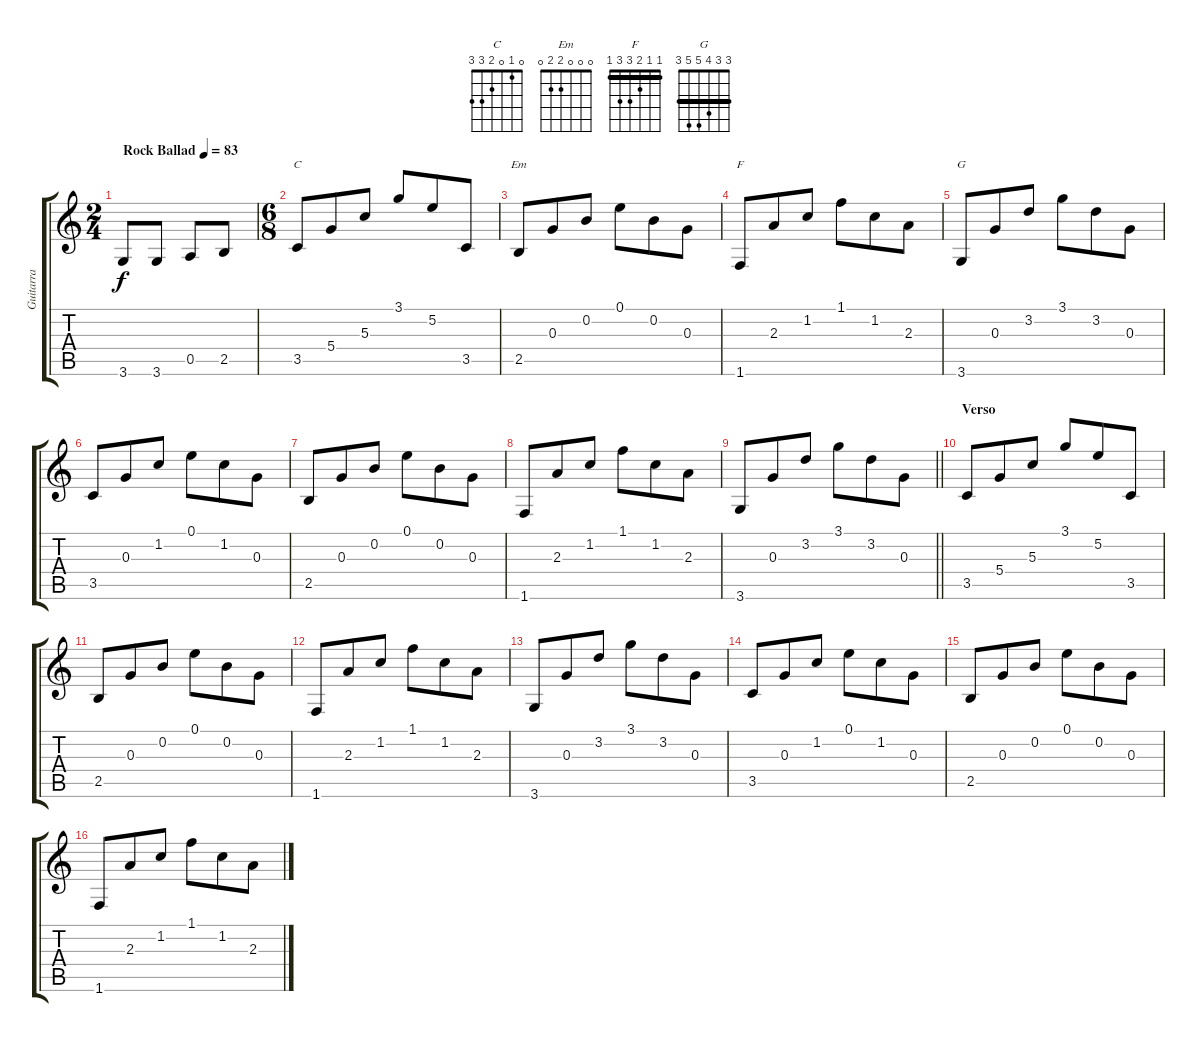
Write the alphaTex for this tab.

\track ("Guitarra" "Guitarra") {instrument electricguitarclean}
\staff {score tabs}
\tuning (E4 B3 G3 D3 A2 E2) {hide}
\chord ("C" 0 1 0 2 3 3)
\chord ("Em" 0 0 0 2 2 0)
\chord ("F" 1 1 2 3 3 1) {barre 1}
\chord ("G" 3 3 4 5 5 3) {barre 3}
\ts (2 4)
\tempo (83 "Rock Ballad")
\clef g2
\ks c
3.6.8{dy f instrument electricguitarclean} 3.6.8 0.5.8 2.5.8 |
\ts (6 8)
3.5.8{ch "C"} 5.4.8 5.3.8 3.1.8 5.2.8 3.5.8 |
2.5.8{ch "Em"} 0.3.8 0.2.8 0.1.8 0.2.8 0.3.8 |
1.6.8{ch "F"} 2.3.8 1.2.8 1.1.8 1.2.8 2.3.8 |
3.6.8{ch "G"} 0.3.8 3.2.8 3.1.8 3.2.8 0.3.8 |
3.5.8 0.3.8 1.2.8 0.1.8 1.2.8 0.3.8 |
2.5.8 0.3.8 0.2.8 0.1.8 0.2.8 0.3.8 |
1.6.8 2.3.8 1.2.8 1.1.8 1.2.8 2.3.8 |
\barLineRight lightlight
3.6.8 0.3.8 3.2.8 3.1.8 3.2.8 0.3.8 |
\section ("" "Verso")
3.5.8 5.4.8 5.3.8 3.1.8 5.2.8 3.5.8 |
2.5.8 0.3.8 0.2.8 0.1.8 0.2.8 0.3.8 |
1.6.8 2.3.8 1.2.8 1.1.8 1.2.8 2.3.8 |
3.6.8 0.3.8 3.2.8 3.1.8 3.2.8 0.3.8 |
3.5.8 0.3.8 1.2.8 0.1.8 1.2.8 0.3.8 |
2.5.8 0.3.8 0.2.8 0.1.8 0.2.8 0.3.8 |
1.6.8 2.3.8 1.2.8 1.1.8 1.2.8 2.3.8
